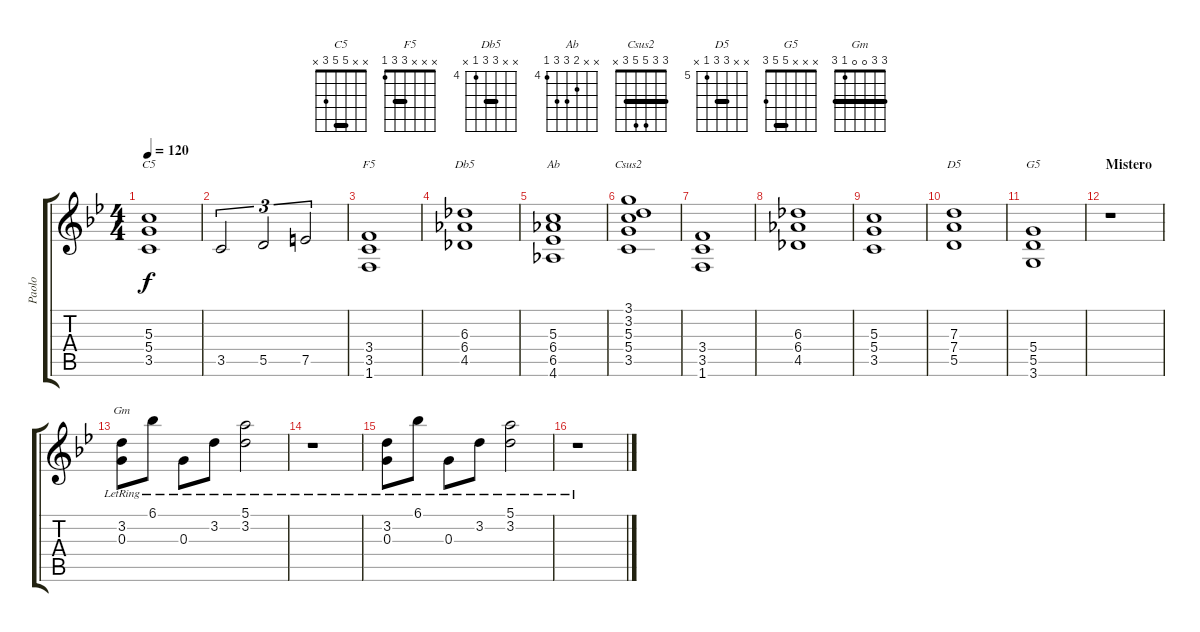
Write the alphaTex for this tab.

\track ("Paolo" "Paolo") {instrument overdrivenguitar}
\staff {score tabs}
\tuning (E4 B3 G3 D3 A2 E2) {hide}
\chord ("C5" x x 5 5 3 x) {barre 5}
\chord ("F5" x x x 3 3 1) {barre 3}
\chord ("Db5" x x 6 6 4 x) {firstfret 4 barre 6}
\chord ("Ab" x x 5 6 6 4) {firstfret 4}
\chord ("Csus2" 3 3 5 5 3 x) {barre 3}
\chord ("D5" x x 7 7 5 x) {firstfret 5 barre 7}
\chord ("G5" x x x 5 5 3) {barre 5}
\chord ("Gm" 3 3 0 0 1 3) {barre 3}
\ts (4 4)
\tempo 120
\clef g2
\ks gminor
(5.3 5.4 3.5).1{ch "C5" dy f} |
3.5.2{tu (3 2)} 5.5.2{tu (3 2)} 7.5.2{tu (3 2)} |
(3.4 3.5 1.6).1{ch "F5"} |
(6.3 6.4 4.5).1{ch "Db5"} |
(5.3 6.4 6.5 4.6).1{ch "Ab"} |
(3.1 3.2 5.3 5.4 3.5).1{ch "Csus2"} |
(3.4 3.5 1.6).1 |
(6.3 6.4 4.5).1 |
(5.3 5.4 3.5).1 |
(7.3 7.4 5.5).1{ch "D5"} |
(5.4 5.5 3.6).1{ch "G5"} |
\section ("" "Mistero")
r.1 |
(3.2{lr} 0.3{lr}).8{ch "Gm" instrument electricguitarjazz} 6.1{lr}.8 0.3{lr}.8 3.2{lr}.8 (5.1{lr} 3.2{lr}).2 |
r.1 |
(3.2{lr} 0.3{lr}).8{instrument electricguitarjazz} 6.1{lr}.8 0.3{lr}.8 3.2{lr}.8 (5.1{lr} 3.2{lr}).2 |
r.1
